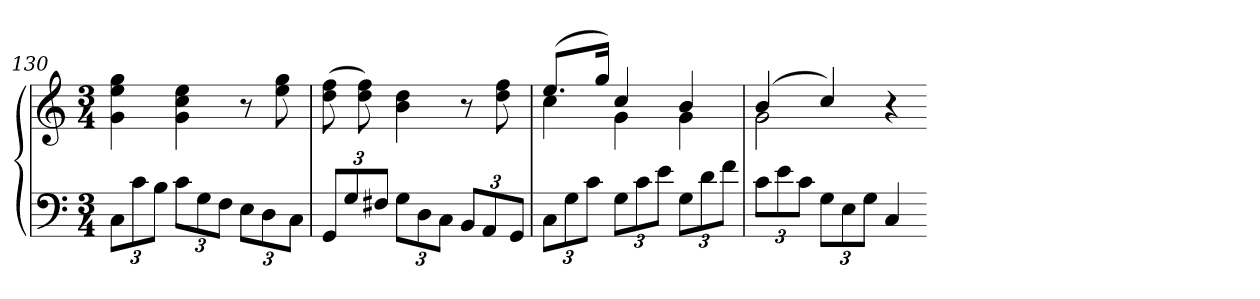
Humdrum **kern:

**kern	**kern
*part1	*part1
*staff2	*staff1
*clefF4	*clefG2
*k[]	*k[]
*C:	*C:
*M3/4	*M3/4
=130	=130
12CL	4g 4ee 4gg
12c	.
12BJ	.
12cL	4g 4cc 4ee
12G	.
12FJ	.
12EL	8r
12D	.
.	8ee 8gg
12CJ	.
=131	=131
12GGL	(8dd 8ff
12G	.
.	8dd 8ff)
12F#XJ	.
12GL	4b 4dd
12D	.
12CJ	.
12BBL	8r
12AA	.
.	8dd 8ff
12GGJ	.
=132	=132
*	*^
12CL	(8.eeL	4cc
12G	.	.
12cJ	.	.
.	16ggJk)	.
12GL	4cc	4g
12c	.	.
12eJ	.	.
12GL	4b	4g
12d	.	.
12fJ	.	.
=133	=133	=133
12cL	(4b	2g
12e	.	.
12cJ	.	.
12GL	4cc)	.
12E	.	.
12GJ	.	.
4C	4r	4ryy
*	*v	*v
=-	=-
*-	*-
